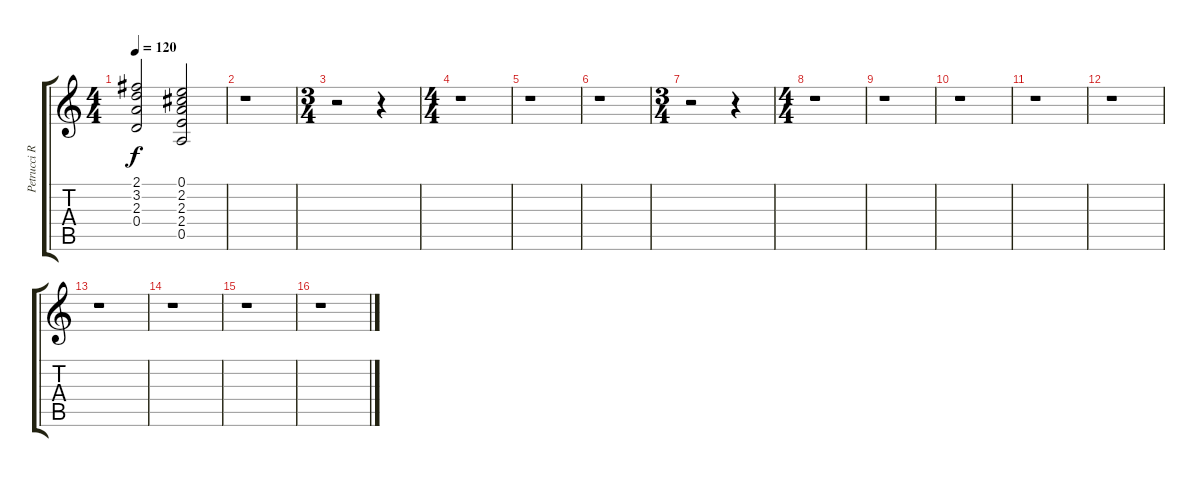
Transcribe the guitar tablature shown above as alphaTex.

\track ("Petrucci Rhythm 1" "Petrucci R") {instrument distortionguitar}
\staff {score tabs}
\tuning (E4 B3 G3 D3 A2 E2) {hide}
\ts (4 4)
\tempo 120
\clef g2
\ks c
(2.1 3.2 2.3 0.4).2{dy f} (0.1 2.2 2.3 2.4 0.5).2 |
r.1 |
\ts (3 4)
r.2 r.4 |
\ts (4 4)
r.1 |
r.1 |
r.1 |
\ts (3 4)
r.2 r.4 |
\ts (4 4)
r.1 |
r.1 |
r.1 |
r.1 |
r.1 |
r.1 |
r.1 |
r.1 |
r.1
